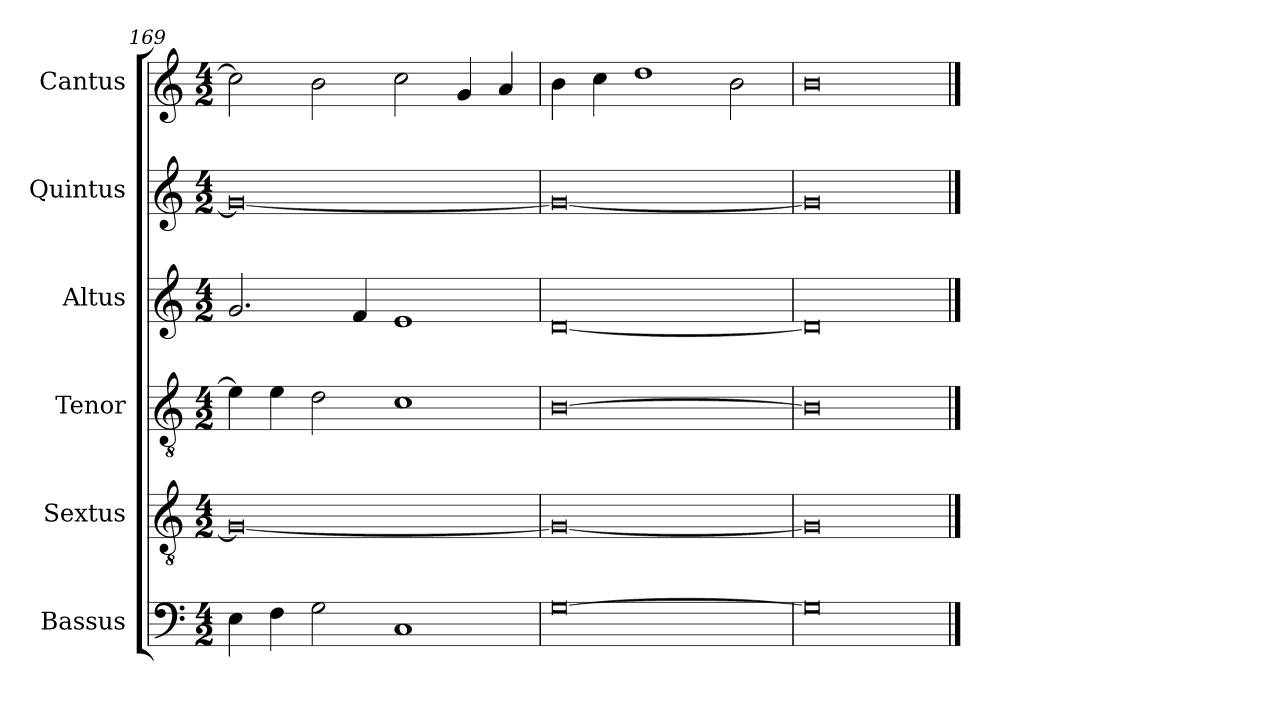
**kern	**kern	**kern	**kern	**kern	**kern
*part6	*part5	*part4	*part3	*part2	*part1
*staff6	*staff5	*staff4	*staff3	*staff2	*staff1
*I"Bassus	*I"Sextus	*I"Tenor	*I"Altus	*I"Quintus	*I"Cantus
*I'B.	*I'Sex.	*I'T.	*I'A.	*I'Q.	*I'C.
*clefF4	*clefGv2	*clefGv2	*clefG2	*clefG2	*clefG2
*k[]	*k[]	*k[]	*k[]	*k[]	*k[]
*M4/2	*M4/2	*M4/2	*M4/2	*M4/2	*M4/2
=169	=169	=169	=169	=169	=169
4E\	0G_	4e\]	2.g/	0g_	2cc\]
4F\	.	4e\	.	.	.
2G\	.	2d\	.	.	2b\
.	.	.	4f/	.	.
1C	.	1c	1e	.	2cc\
.	.	.	.	.	4g/
.	.	.	.	.	4a/
=170	=170	=170	=170	=170	=170
[0G	0G_	[0B	[0d	0g_	4b\
.	.	.	.	.	4cc\
.	.	.	.	.	1dd
.	.	.	.	.	2b\
=171	=171	=171	=171	=171	=171
0G]	0G]	0B]	0d]	0g]	0b
==	==	==	==	==	==
*-	*-	*-	*-	*-	*-
